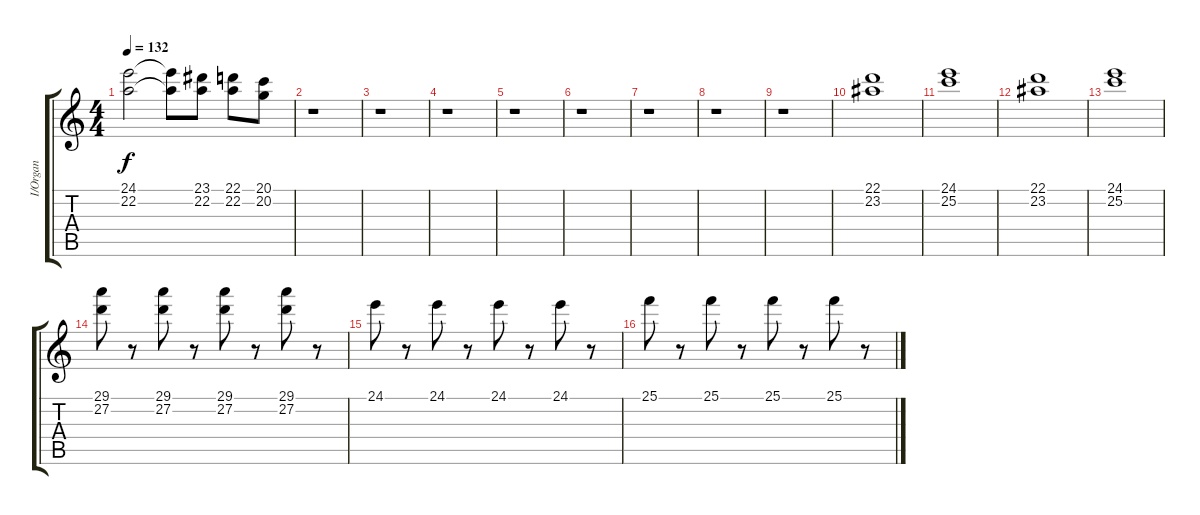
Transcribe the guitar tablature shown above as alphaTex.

\track ("I/Organ" "I/Organ") {instrument rockorgan}
\staff {score tabs}
\tuning (E4 B3 G3 D3 A2 E2) {hide}
\ts (4 4)
\tempo 132
\clef g2
\ks c
(24.1 22.2).2{dy f} (24.1{t} 22.2{t}).8 (23.1 22.2).8 (22.1 22.2).8 (20.1 20.2).8 |
r.1 |
r.1 |
r.1 |
r.1 |
r.1 |
r.1 |
r.1 |
r.1 |
(22.1 23.2).1 |
(24.1 25.2).1 |
(22.1 23.2).1 |
(24.1 25.2).1 |
(29.1 27.2).8 r.8 (29.1 27.2).8 r.8 (29.1 27.2).8 r.8 (29.1 27.2).8 r.8 |
24.1.8 r.8 24.1.8 r.8 24.1.8 r.8 24.1.8 r.8 |
25.1.8 r.8 25.1.8 r.8 25.1.8 r.8 25.1.8 r.8
